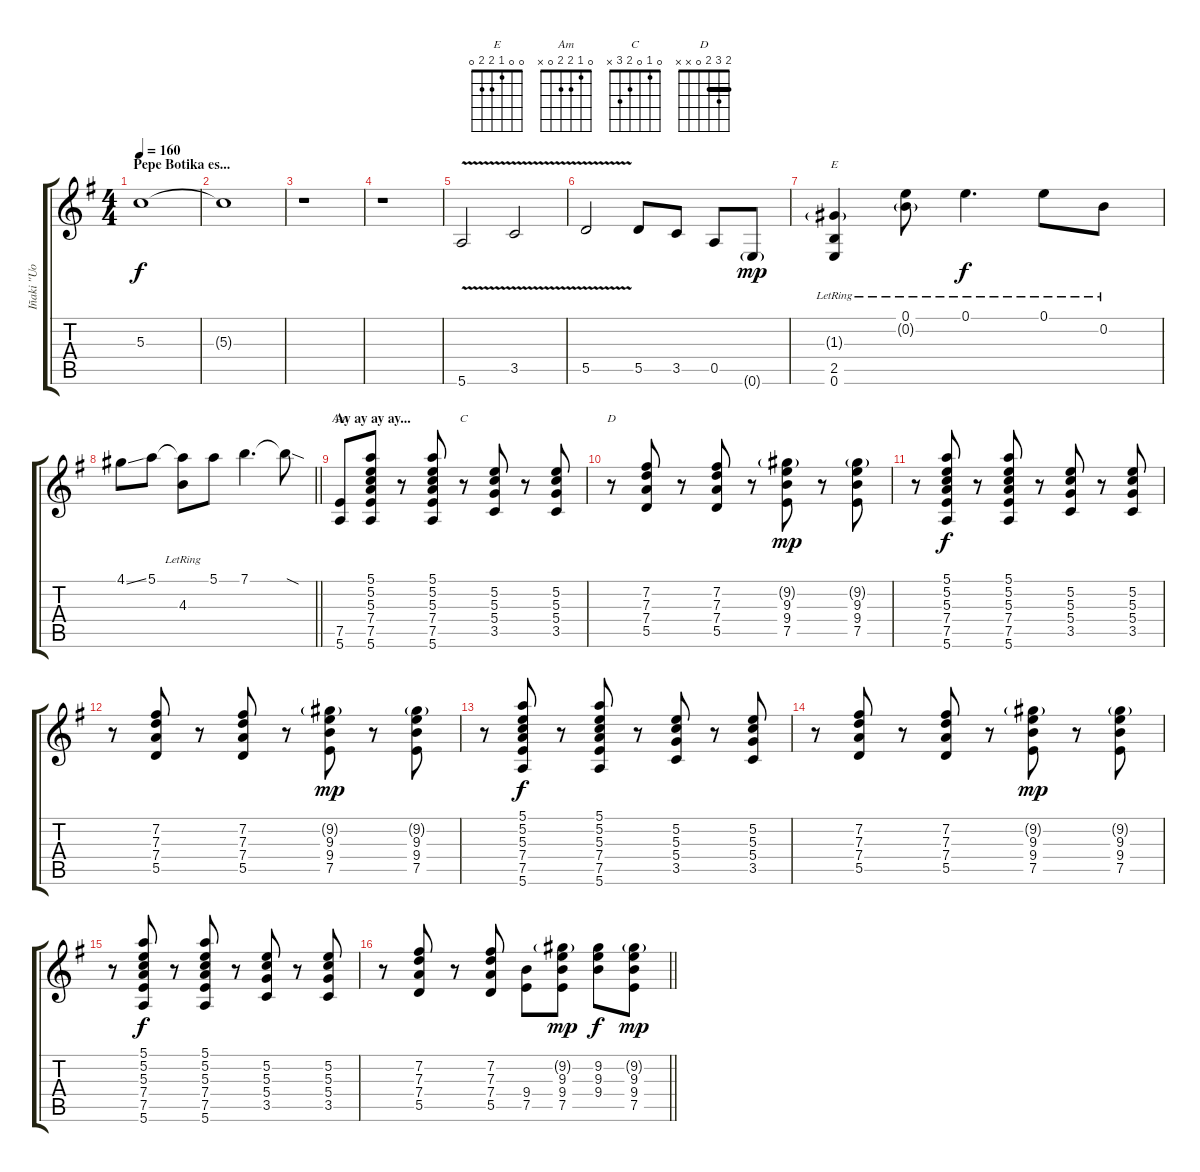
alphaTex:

\track ("Iñaki ''Uoho'' Antón - Guitarra" "Iñaki ''Uo") {instrument distortionguitar}
\staff {score tabs}
\tuning (E4 B3 G3 D3 A2 E2) {hide}
\chord ("E" 0 0 1 2 2 0)
\chord ("Am" 0 1 2 2 0 x)
\chord ("C" 0 1 0 2 3 x)
\chord ("D" 2 3 2 0 x x) {barre 2}
\ts (4 4)
\section ("" "Pepe Botika es...")
\tempo 160
\clef g2
\ks eminor
5.3.1{dy f instrument electricguitarclean} |
5.3{t}.1 |
r.1 |
r.1 |
5.6{v}.2{volume 7 instrument distortionguitar} 3.5{v}.2 |
5.5{v}.2 5.5.8 3.5.8 0.5.8 0.6{g}.8{dy mp} |
(1.3{g} 2.5{lr} 0.6{lr}).4{ch "E" volume 10} (0.1{lr} 0.2{g lr}).8 0.1{lr}.4{d dy f} 0.1{lr}.8 0.2{lr}.8 |
\barLineRight lightlight
4.1{ss}.8 5.1.8 (5.1{t} 4.3{lr}).8 5.1.8 7.1.4{d} 7.1{sod t}.8 |
\section ("" "Ay ay ay ay...")
(7.5 5.6).8{ch "Am"} (5.1 5.2 5.3 7.4 7.5 5.6).8 r.8 (5.1 5.2 5.3 7.4 7.5 5.6).8 r.8{ch "C"} (5.2 5.3 5.4 3.5).8 r.8 (5.2 5.3 5.4 3.5).8 |
r.8{ch "D"} (7.2 7.3 7.4 5.5).8 r.8 (7.2 7.3 7.4 5.5).8 r.8 (9.2{g} 9.3 9.4 7.5).8{dy mp} r.8 (9.2{g} 9.3 9.4 7.5).8 |
r.8 (5.1 5.2 5.3 7.4 7.5 5.6).8{dy f} r.8 (5.1 5.2 5.3 7.4 7.5 5.6).8 r.8 (5.2 5.3 5.4 3.5).8 r.8 (5.2 5.3 5.4 3.5).8 |
r.8 (7.2 7.3 7.4 5.5).8 r.8 (7.2 7.3 7.4 5.5).8 r.8 (9.2{g} 9.3 9.4 7.5).8{dy mp} r.8 (9.2{g} 9.3 9.4 7.5).8 |
r.8 (5.1 5.2 5.3 7.4 7.5 5.6).8{dy f} r.8 (5.1 5.2 5.3 7.4 7.5 5.6).8 r.8 (5.2 5.3 5.4 3.5).8 r.8 (5.2 5.3 5.4 3.5).8 |
r.8 (7.2 7.3 7.4 5.5).8 r.8 (7.2 7.3 7.4 5.5).8 r.8 (9.2{g} 9.3 9.4 7.5).8{dy mp} r.8 (9.2{g} 9.3 9.4 7.5).8 |
r.8 (5.1 5.2 5.3 7.4 7.5 5.6).8{dy f} r.8 (5.1 5.2 5.3 7.4 7.5 5.6).8 r.8 (5.2 5.3 5.4 3.5).8 r.8 (5.2 5.3 5.4 3.5).8 |
\barLineRight lightlight
r.8 (7.2 7.3 7.4 5.5).8 r.8 (7.2 7.3 7.4 5.5).8 (9.4 7.5).8 (9.2{g} 9.3 9.4 7.5).8{dy mp} (9.2 9.3 9.4).8{dy f} (9.2{g} 9.3 9.4 7.5).8{dy mp}
